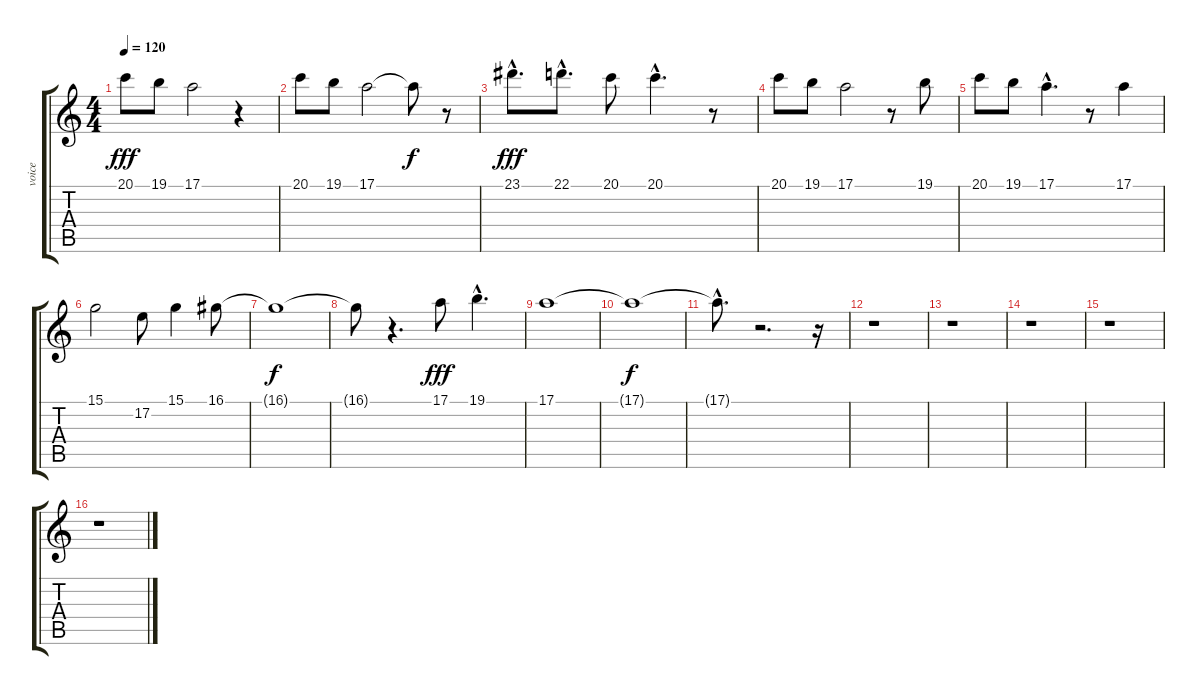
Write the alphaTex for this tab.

\track ("voice" "voice") {instrument fx5brightness}
\staff {score tabs}
\tuning (E4 B3 G3 D3 A2 E2) {hide}
\ts (4 4)
\tempo 120
\clef g2
\ks c
20.1.8{dy fff} 19.1.8 17.1.2 r.4 |
20.1.8 19.1.8 17.1.2 17.1{t}.8{dy f} r.8 |
23.1{hac}.8{d dy fff} 22.1{hac}.8{d} 20.1.8 20.1{hac}.4{d} r.8 |
20.1.8 19.1.8 17.1.2 r.8 19.1.8 |
20.1.8 19.1.8 17.1{hac}.4{d} r.8 17.1.4 |
15.1.2 17.2.8 15.1.4 16.1.8 |
16.1{t}.1{dy f} |
16.1{t}.8 r.4{d} 17.1.8{dy fff} 19.1{hac}.4{d} |
17.1.1 |
17.1{t}.1{dy f} |
17.1{hac t}.8{d} r.2{d} r.16 |
r.1 |
r.1 |
r.1 |
r.1 |
r.1
